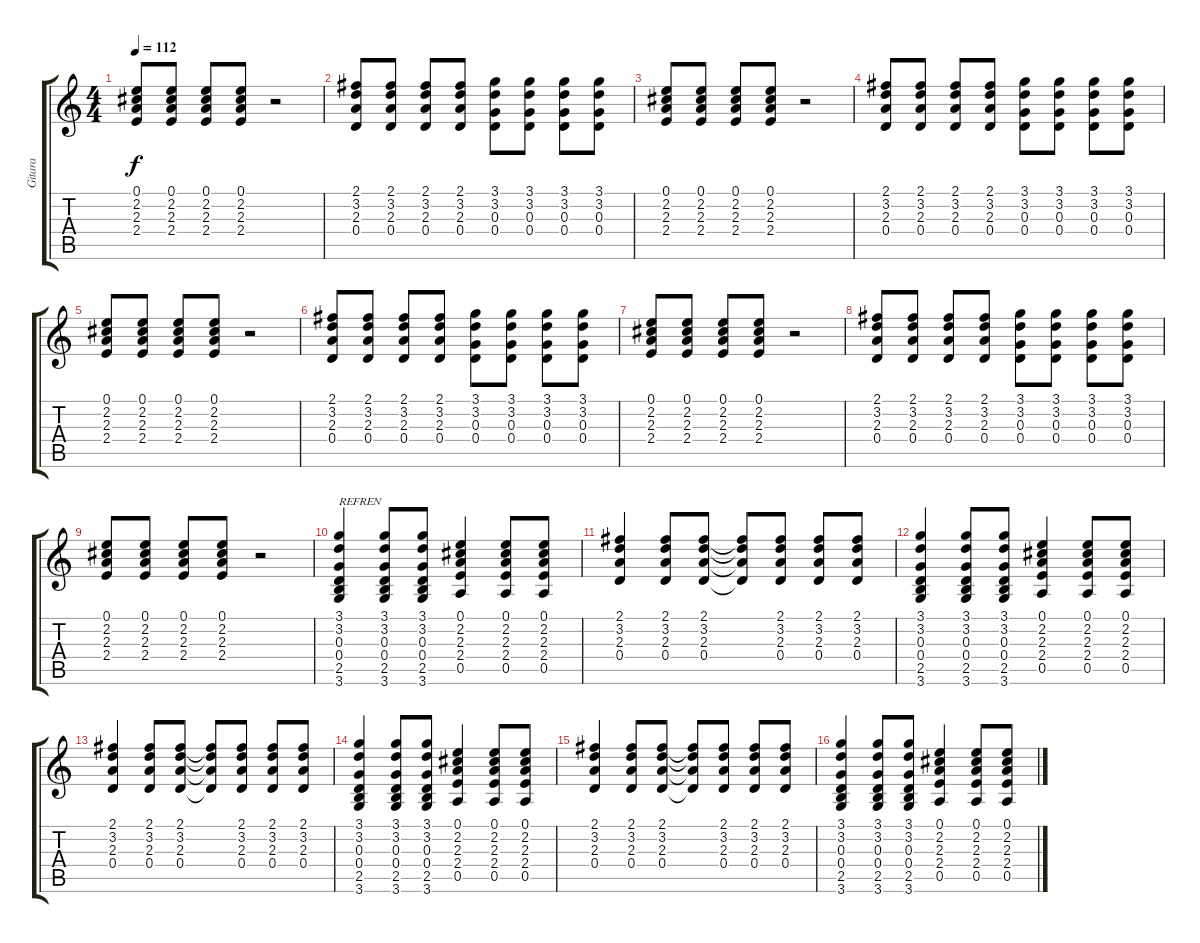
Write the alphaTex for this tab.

\track ("Gitara" "Gitara") {instrument acousticguitarsteel}
\staff {score tabs}
\tuning (E4 B3 G3 D3 A2 E2) {hide}
\ts (4 4)
\tempo 112
\clef g2
\ks c
(0.1 2.2 2.3 2.4).8{dy f} (0.1 2.2 2.3 2.4).8 (0.1 2.2 2.3 2.4).8 (0.1 2.2 2.3 2.4).8 r.2 |
(2.1 3.2 2.3 0.4).8 (2.1 3.2 2.3 0.4).8 (2.1 3.2 2.3 0.4).8 (2.1 3.2 2.3 0.4).8 (3.1 3.2 0.3 0.4).8 (3.1 3.2 0.3 0.4).8 (3.1 3.2 0.3 0.4).8 (3.1 3.2 0.3 0.4).8 |
(0.1 2.2 2.3 2.4).8 (0.1 2.2 2.3 2.4).8 (0.1 2.2 2.3 2.4).8 (0.1 2.2 2.3 2.4).8 r.2 |
(2.1 3.2 2.3 0.4).8 (2.1 3.2 2.3 0.4).8 (2.1 3.2 2.3 0.4).8 (2.1 3.2 2.3 0.4).8 (3.1 3.2 0.3 0.4).8 (3.1 3.2 0.3 0.4).8 (3.1 3.2 0.3 0.4).8 (3.1 3.2 0.3 0.4).8 |
(0.1 2.2 2.3 2.4).8 (0.1 2.2 2.3 2.4).8 (0.1 2.2 2.3 2.4).8 (0.1 2.2 2.3 2.4).8 r.2 |
(2.1 3.2 2.3 0.4).8 (2.1 3.2 2.3 0.4).8 (2.1 3.2 2.3 0.4).8 (2.1 3.2 2.3 0.4).8 (3.1 3.2 0.3 0.4).8 (3.1 3.2 0.3 0.4).8 (3.1 3.2 0.3 0.4).8 (3.1 3.2 0.3 0.4).8 |
(0.1 2.2 2.3 2.4).8 (0.1 2.2 2.3 2.4).8 (0.1 2.2 2.3 2.4).8 (0.1 2.2 2.3 2.4).8 r.2 |
(2.1 3.2 2.3 0.4).8 (2.1 3.2 2.3 0.4).8 (2.1 3.2 2.3 0.4).8 (2.1 3.2 2.3 0.4).8 (3.1 3.2 0.3 0.4).8 (3.1 3.2 0.3 0.4).8 (3.1 3.2 0.3 0.4).8 (3.1 3.2 0.3 0.4).8 |
(0.1 2.2 2.3 2.4).8 (0.1 2.2 2.3 2.4).8 (0.1 2.2 2.3 2.4).8 (0.1 2.2 2.3 2.4).8 r.2 |
(3.1 3.2 0.3 0.4 2.5 3.6).4{txt "REFREN"} (3.1 3.2 0.3 0.4 2.5 3.6).8 (3.1 3.2 0.3 0.4 2.5 3.6).8 (0.1 2.2 2.3 2.4 0.5).4 (0.1 2.2 2.3 2.4 0.5).8 (0.1 2.2 2.3 2.4 0.5).8 |
(2.1 3.2 2.3 0.4).4 (2.1 3.2 2.3 0.4).8 (2.1 3.2 2.3 0.4).8 (2.1{t} 3.2{t} 2.3{t} 0.4{t}).8 (2.1 3.2 2.3 0.4).8 (2.1 3.2 2.3 0.4).8 (2.1 3.2 2.3 0.4).8 |
(3.1 3.2 0.3 0.4 2.5 3.6).4 (3.1 3.2 0.3 0.4 2.5 3.6).8 (3.1 3.2 0.3 0.4 2.5 3.6).8 (0.1 2.2 2.3 2.4 0.5).4 (0.1 2.2 2.3 2.4 0.5).8 (0.1 2.2 2.3 2.4 0.5).8 |
(2.1 3.2 2.3 0.4).4 (2.1 3.2 2.3 0.4).8 (2.1 3.2 2.3 0.4).8 (2.1{t} 3.2{t} 2.3{t} 0.4{t}).8 (2.1 3.2 2.3 0.4).8 (2.1 3.2 2.3 0.4).8 (2.1 3.2 2.3 0.4).8 |
(3.1 3.2 0.3 0.4 2.5 3.6).4 (3.1 3.2 0.3 0.4 2.5 3.6).8 (3.1 3.2 0.3 0.4 2.5 3.6).8 (0.1 2.2 2.3 2.4 0.5).4 (0.1 2.2 2.3 2.4 0.5).8 (0.1 2.2 2.3 2.4 0.5).8 |
(2.1 3.2 2.3 0.4).4 (2.1 3.2 2.3 0.4).8 (2.1 3.2 2.3 0.4).8 (2.1{t} 3.2{t} 2.3{t} 0.4{t}).8 (2.1 3.2 2.3 0.4).8 (2.1 3.2 2.3 0.4).8 (2.1 3.2 2.3 0.4).8 |
(3.1 3.2 0.3 0.4 2.5 3.6).4 (3.1 3.2 0.3 0.4 2.5 3.6).8 (3.1 3.2 0.3 0.4 2.5 3.6).8 (0.1 2.2 2.3 2.4 0.5).4 (0.1 2.2 2.3 2.4 0.5).8 (0.1 2.2 2.3 2.4 0.5).8
